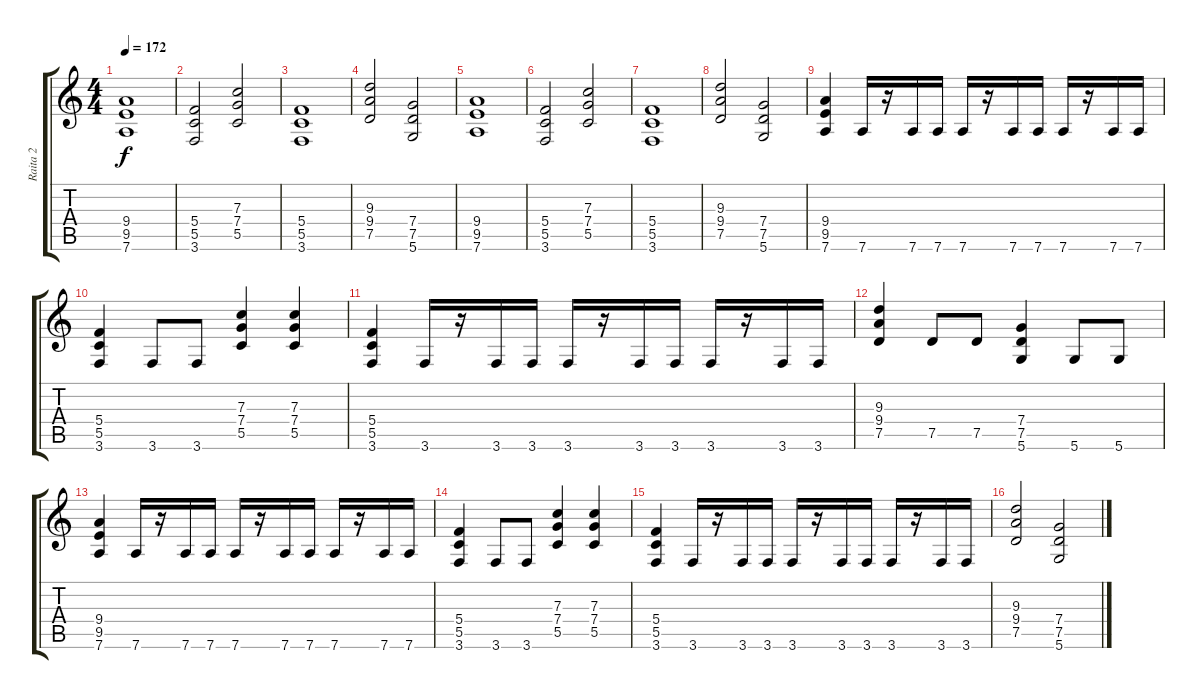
\track ("Raita 2" "Raita 2") {instrument overdrivenguitar}
\staff {score tabs}
\tuning (D4 A3 F3 C3 G2 D2) {hide}
\ts (4 4)
\tempo 172
\clef g2
\ks c
(9.4 9.5 7.6).1{dy f} |
(5.4 5.5 3.6).2 (7.3 7.4 5.5).2 |
(5.4 5.5 3.6).1 |
(9.3 9.4 7.5).2 (7.4 7.5 5.6).2 |
(9.4 9.5 7.6).1 |
(5.4 5.5 3.6).2 (7.3 7.4 5.5).2 |
(5.4 5.5 3.6).1 |
(9.3 9.4 7.5).2 (7.4 7.5 5.6).2 |
(9.4 9.5 7.6).4 7.6.16 r.16 7.6.16 7.6.16 7.6.16 r.16 7.6.16 7.6.16 7.6.16 r.16 7.6.16 7.6.16 |
(5.4 5.5 3.6).4 3.6.8 3.6.8 (7.3 7.4 5.5).4 (7.3 7.4 5.5).4 |
(5.4 5.5 3.6).4 3.6.16 r.16 3.6.16 3.6.16 3.6.16 r.16 3.6.16 3.6.16 3.6.16 r.16 3.6.16 3.6.16 |
(9.3 9.4 7.5).4 7.5.8 7.5.8 (7.4 7.5 5.6).4 5.6.8 5.6.8 |
(9.4 9.5 7.6).4 7.6.16 r.16 7.6.16 7.6.16 7.6.16 r.16 7.6.16 7.6.16 7.6.16 r.16 7.6.16 7.6.16 |
(5.4 5.5 3.6).4 3.6.8 3.6.8 (7.3 7.4 5.5).4 (7.3 7.4 5.5).4 |
(5.4 5.5 3.6).4 3.6.16 r.16 3.6.16 3.6.16 3.6.16 r.16 3.6.16 3.6.16 3.6.16 r.16 3.6.16 3.6.16 |
(9.3 9.4 7.5).2 (7.4 7.5 5.6).2
